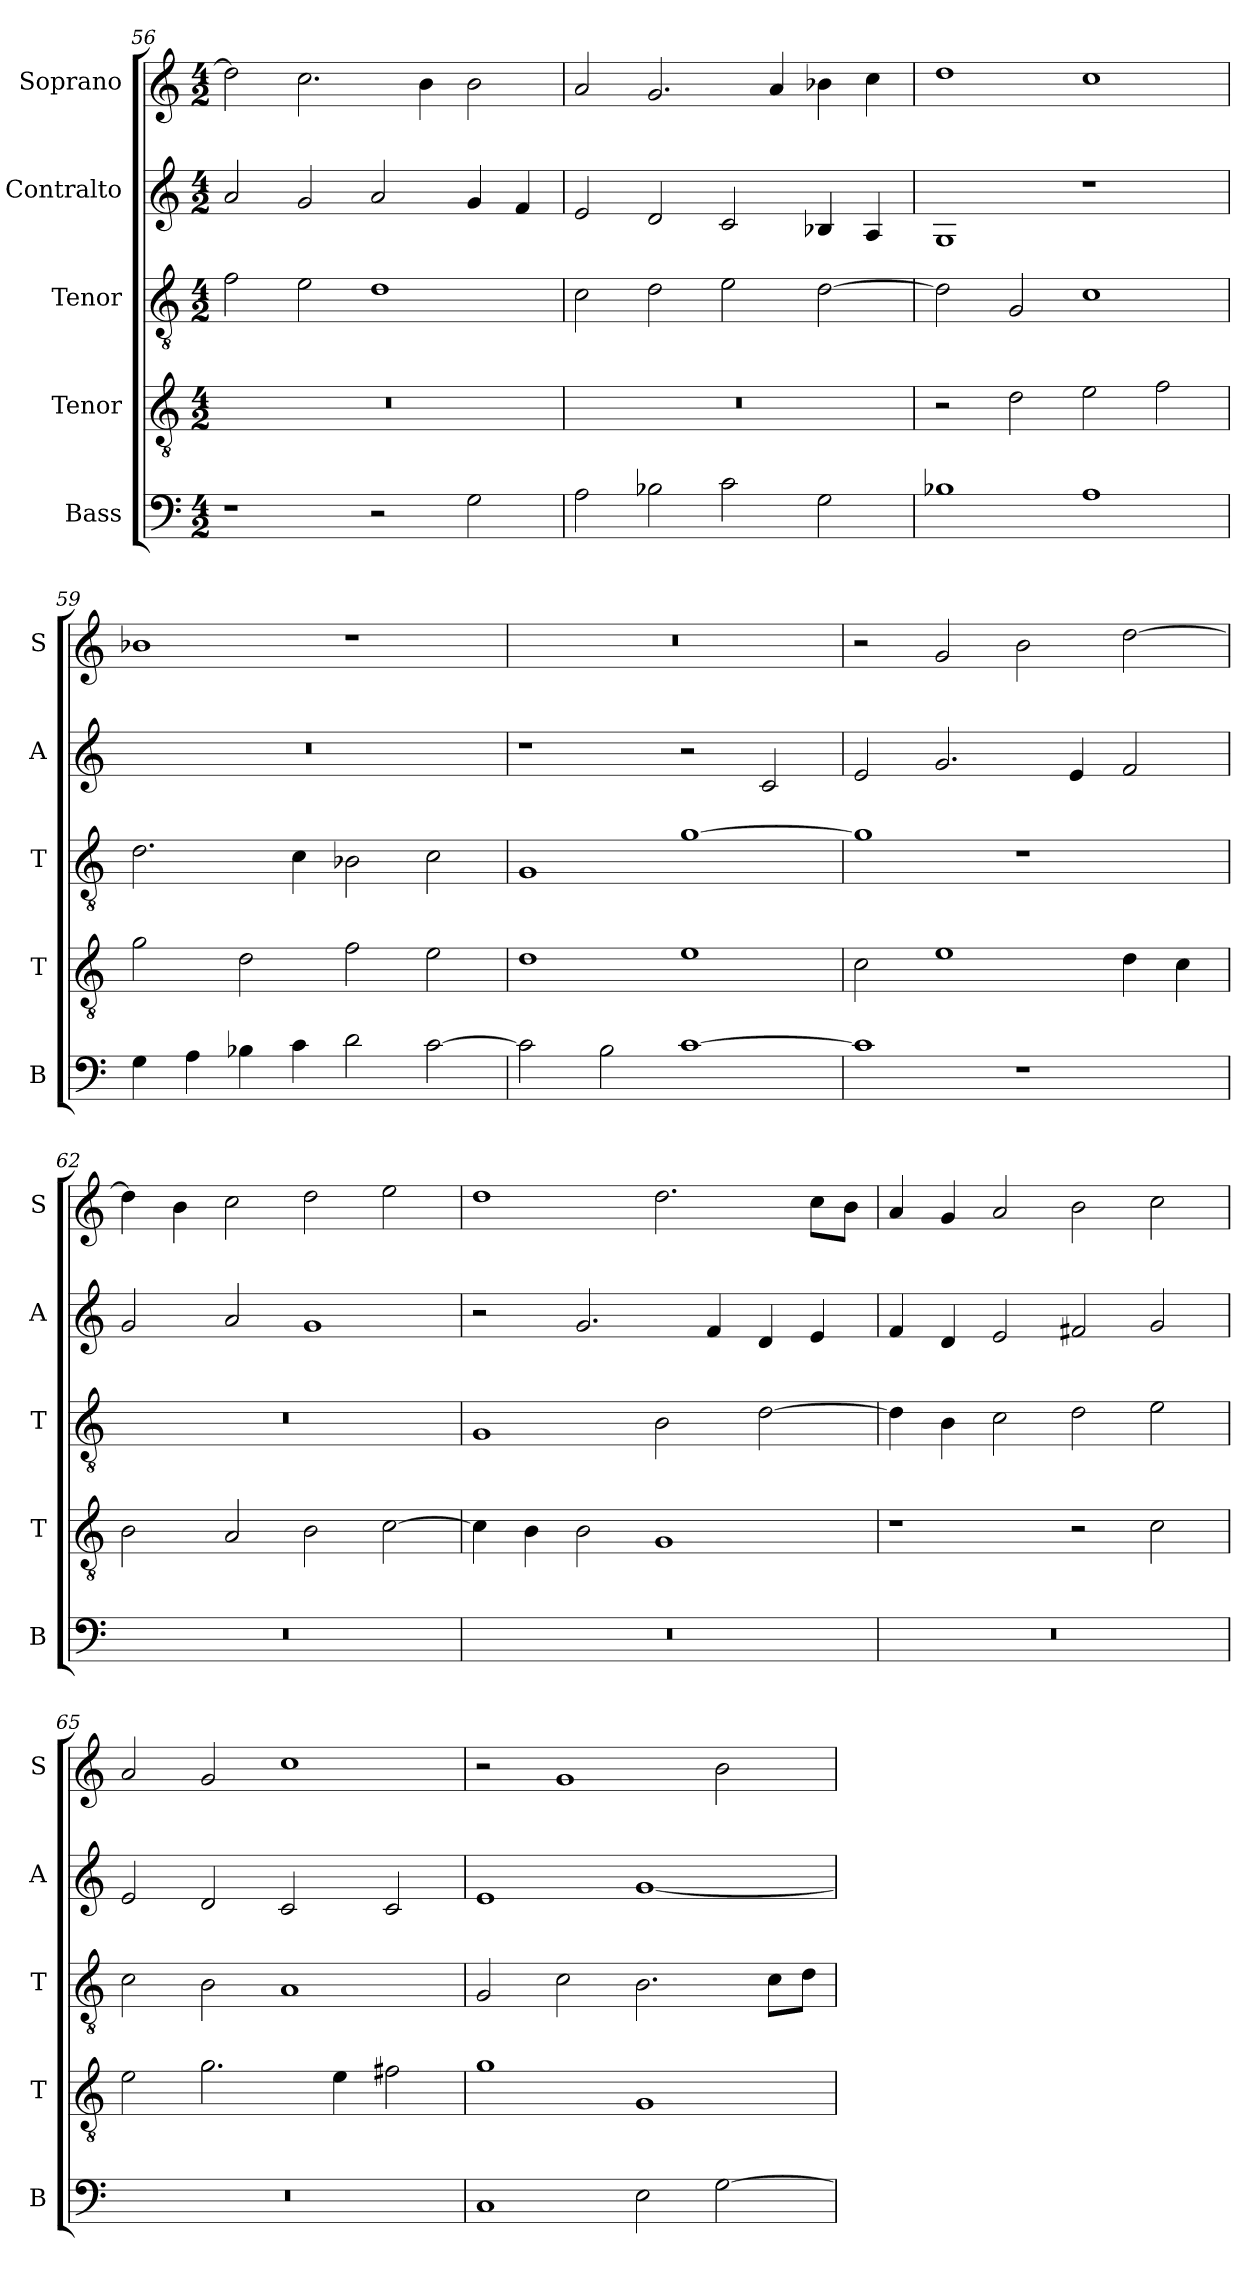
**kern	**kern	**kern	**kern	**kern
*part5	*part4	*part3	*part2	*part1
*staff5	*staff4	*staff3	*staff2	*staff1
*I"Bass	*I"Tenor	*I"Tenor	*I"Contralto	*I"Soprano
*I'B	*I'T	*I'T	*I'A	*I'S
*clefF4	*clefGv2	*clefGv2	*clefG2	*clefG2
*k[]	*k[]	*k[]	*k[]	*k[]
*G:mix	*G:mix	*G:mix	*G:mix	*G:mix
*M4/2	*M4/2	*M4/2	*M4/2	*M4/2
=56	=56	=56	=56	=56
1r	0r	2f	2a	2dd]
.	.	2e	2g	2.cc
2r	.	1d	2a	.
.	.	.	.	4b
2G	.	.	4g	2b
.	.	.	4f	.
=57	=57	=57	=57	=57
2A	0r	2c	2e	2a
2B-X	.	2d	2d	2.g
2c	.	2e	2c	.
.	.	.	.	4a
2G	.	[2d	4B-X	4b-X
.	.	.	4A	4cc
=58	=58	=58	=58	=58
1B-X	2r	2d]	1G	1dd
.	2d	2G	.	.
1A	2e	1c	1r	1cc
.	2f	.	.	.
=59	=59	=59	=59	=59
4G	2g	2.d	0r	1b-X
4A	.	.	.	.
4B-X	2d	.	.	.
4c	.	4c	.	.
2d	2f	2B-X	.	1r
[2c	2e	2c	.	.
=60	=60	=60	=60	=60
2c]	1d	1G	1r	0r
2B	.	.	.	.
[1c	1e	[1g	2r	.
.	.	.	2c	.
=61	=61	=61	=61	=61
1c]	2c	1g]	2e	2r
.	1e	.	2.g	2g
1r	.	1r	.	2b
.	.	.	4e	.
.	4d	.	2f	[2dd
.	4c	.	.	.
=62	=62	=62	=62	=62
0r	2B	0r	2g	4dd]
.	.	.	.	4b
.	2A	.	2a	2cc
.	2B	.	1g	2dd
.	[2c	.	.	2ee
=63	=63	=63	=63	=63
0r	4c]	1G	2r	1dd
.	4B	.	.	.
.	2B	.	2.g	.
.	1G	2B	.	2.dd
.	.	.	4f	.
.	.	[2d	4d	.
.	.	.	4e	8cc\L
.	.	.	.	8b\J
=64	=64	=64	=64	=64
0r	1r	4d]	4f	4a
.	.	4B	4d	4g
.	.	2c	2e	2a
.	2r	2d	2f#X	2b
.	2c	2e	2g	2cc
=65	=65	=65	=65	=65
0r	2e	2c	2e	2a
.	2.g	2B	2d	2g
.	.	1A	2c	1cc
.	4e	.	.	.
.	2f#X	.	2c	.
=66	=66	=66	=66	=66
1C	1g	2G	1e	2r
.	.	2c	.	1g
2E	1G	2.B	[1g	.
[2G	.	.	.	2b
.	.	8c\L	.	.
.	.	8d\J	.	.
=	=	=	=	=
*-	*-	*-	*-	*-
